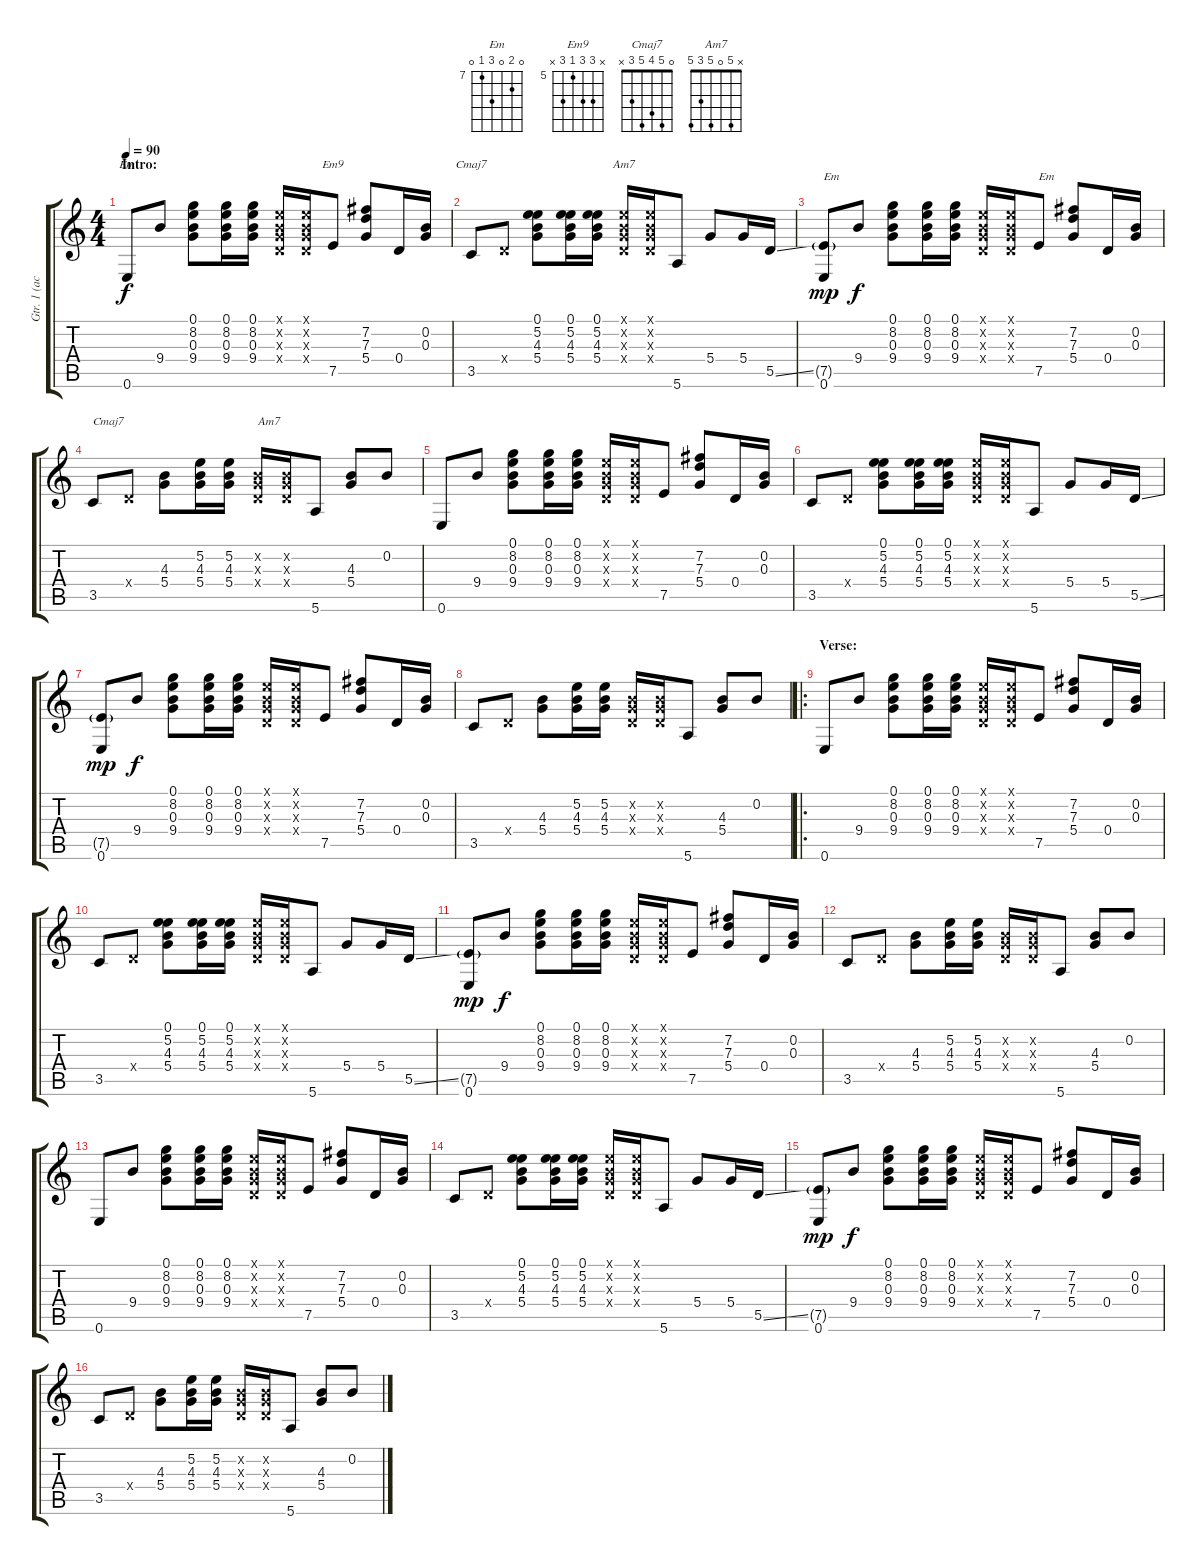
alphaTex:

\track ("Gtr. 1 (acous.)" "Gtr. 1 (ac") {instrument acousticguitarsteel}
\staff {score tabs}
\tuning (E4 B3 G3 D3 A2 E2) {hide}
\chord ("Em" 0 8 0 9 7 0) {firstfret 7}
\chord ("Em9" x 7 7 5 7 x) {firstfret 5}
\chord ("Cmaj7" 0 5 4 5 3 x)
\chord ("Am7" x 5 0 5 3 5)
\ts (4 4)
\section ("" "Intro:")
\tempo 90
\clef g2
\ks c
0.6.8{ch "Em" dy f instrument acousticguitarsteel} 9.4.8 (0.1 8.2 0.3 9.4).8 (0.1 8.2 0.3 9.4).16 (0.1 8.2 0.3 9.4).16 (0.1{x} 0.2{x} 0.3{x} 0.4{x}).16 (0.1{x} 0.2{x} 0.3{x} 0.4{x}).16 7.5.8{ch "Em9"} (7.2 7.3 5.4).8 0.4.16 (0.2 0.3).16 |
3.5.8{ch "Cmaj7"} 0.4{x}.8 (0.1 5.2 4.3 5.4).8 (0.1 5.2 4.3 5.4).16 (0.1 5.2 4.3 5.4).16 (0.1{x} 0.2{x} 0.3{x} 0.4{x}).16{ch "Am7"} (0.1{x} 0.2{x} 0.3{x} 0.4{x}).16 5.6.8 5.4.8 5.4.16 5.5{ss}.16 |
(7.5{g} 0.6).8{txt "Em" dy mp} 9.4.8{dy f} (0.1 8.2 0.3 9.4).8 (0.1 8.2 0.3 9.4).16 (0.1 8.2 0.3 9.4).16 (0.1{x} 0.2{x} 0.3{x} 0.4{x}).16 (0.1{x} 0.2{x} 0.3{x} 0.4{x}).16 7.5.8{txt "Em"} (7.2 7.3 5.4).8 0.4.16 (0.2 0.3).16 |
3.5.8{txt "Cmaj7"} 0.4{x}.8 (4.3 5.4).8 (5.2 4.3 5.4).16 (5.2 4.3 5.4).16 (0.2{x} 0.3{x} 0.4{x}).16{txt "Am7"} (0.2{x} 0.3{x} 0.4{x}).16 5.6.8 (4.3 5.4).8 0.2.8 |
0.6.8 9.4.8 (0.1 8.2 0.3 9.4).8 (0.1 8.2 0.3 9.4).16 (0.1 8.2 0.3 9.4).16 (0.1{x} 0.2{x} 0.3{x} 0.4{x}).16 (0.1{x} 0.2{x} 0.3{x} 0.4{x}).16 7.5.8 (7.2 7.3 5.4).8 0.4.16 (0.2 0.3).16 |
3.5.8 0.4{x}.8 (0.1 5.2 4.3 5.4).8 (0.1 5.2 4.3 5.4).16 (0.1 5.2 4.3 5.4).16 (0.1{x} 0.2{x} 0.3{x} 0.4{x}).16 (0.1{x} 0.2{x} 0.3{x} 0.4{x}).16 5.6.8 5.4.8 5.4.16 5.5{ss}.16 |
(7.5{g} 0.6).8{dy mp} 9.4.8{dy f} (0.1 8.2 0.3 9.4).8 (0.1 8.2 0.3 9.4).16 (0.1 8.2 0.3 9.4).16 (0.1{x} 0.2{x} 0.3{x} 0.4{x}).16 (0.1{x} 0.2{x} 0.3{x} 0.4{x}).16 7.5.8 (7.2 7.3 5.4).8 0.4.16 (0.2 0.3).16 |
3.5.8 0.4{x}.8 (4.3 5.4).8 (5.2 4.3 5.4).16 (5.2 4.3 5.4).16 (0.2{x} 0.3{x} 0.4{x}).16 (0.2{x} 0.3{x} 0.4{x}).16 5.6.8 (4.3 5.4).8 0.2.8 |
\ro
\section ("" "Verse:")
0.6.8 9.4.8 (0.1 8.2 0.3 9.4).8 (0.1 8.2 0.3 9.4).16 (0.1 8.2 0.3 9.4).16 (0.1{x} 0.2{x} 0.3{x} 0.4{x}).16 (0.1{x} 0.2{x} 0.3{x} 0.4{x}).16 7.5.8 (7.2 7.3 5.4).8 0.4.16 (0.2 0.3).16 |
3.5.8 0.4{x}.8 (0.1 5.2 4.3 5.4).8 (0.1 5.2 4.3 5.4).16 (0.1 5.2 4.3 5.4).16 (0.1{x} 0.2{x} 0.3{x} 0.4{x}).16 (0.1{x} 0.2{x} 0.3{x} 0.4{x}).16 5.6.8 5.4.8 5.4.16 5.5{ss}.16 |
(7.5{g} 0.6).8{dy mp} 9.4.8{dy f} (0.1 8.2 0.3 9.4).8 (0.1 8.2 0.3 9.4).16 (0.1 8.2 0.3 9.4).16 (0.1{x} 0.2{x} 0.3{x} 0.4{x}).16 (0.1{x} 0.2{x} 0.3{x} 0.4{x}).16 7.5.8 (7.2 7.3 5.4).8 0.4.16 (0.2 0.3).16 |
3.5.8 0.4{x}.8 (4.3 5.4).8 (5.2 4.3 5.4).16 (5.2 4.3 5.4).16 (0.2{x} 0.3{x} 0.4{x}).16 (0.2{x} 0.3{x} 0.4{x}).16 5.6.8 (4.3 5.4).8 0.2.8 |
0.6.8 9.4.8 (0.1 8.2 0.3 9.4).8 (0.1 8.2 0.3 9.4).16 (0.1 8.2 0.3 9.4).16 (0.1{x} 0.2{x} 0.3{x} 0.4{x}).16 (0.1{x} 0.2{x} 0.3{x} 0.4{x}).16 7.5.8 (7.2 7.3 5.4).8 0.4.16 (0.2 0.3).16 |
3.5.8 0.4{x}.8 (0.1 5.2 4.3 5.4).8 (0.1 5.2 4.3 5.4).16 (0.1 5.2 4.3 5.4).16 (0.1{x} 0.2{x} 0.3{x} 0.4{x}).16 (0.1{x} 0.2{x} 0.3{x} 0.4{x}).16 5.6.8 5.4.8 5.4.16 5.5{ss}.16 |
(7.5{g} 0.6).8{dy mp} 9.4.8{dy f} (0.1 8.2 0.3 9.4).8 (0.1 8.2 0.3 9.4).16 (0.1 8.2 0.3 9.4).16 (0.1{x} 0.2{x} 0.3{x} 0.4{x}).16 (0.1{x} 0.2{x} 0.3{x} 0.4{x}).16 7.5.8 (7.2 7.3 5.4).8 0.4.16 (0.2 0.3).16 |
3.5.8 0.4{x}.8 (4.3 5.4).8 (5.2 4.3 5.4).16 (5.2 4.3 5.4).16 (0.2{x} 0.3{x} 0.4{x}).16 (0.2{x} 0.3{x} 0.4{x}).16 5.6.8 (4.3 5.4).8 0.2.8
